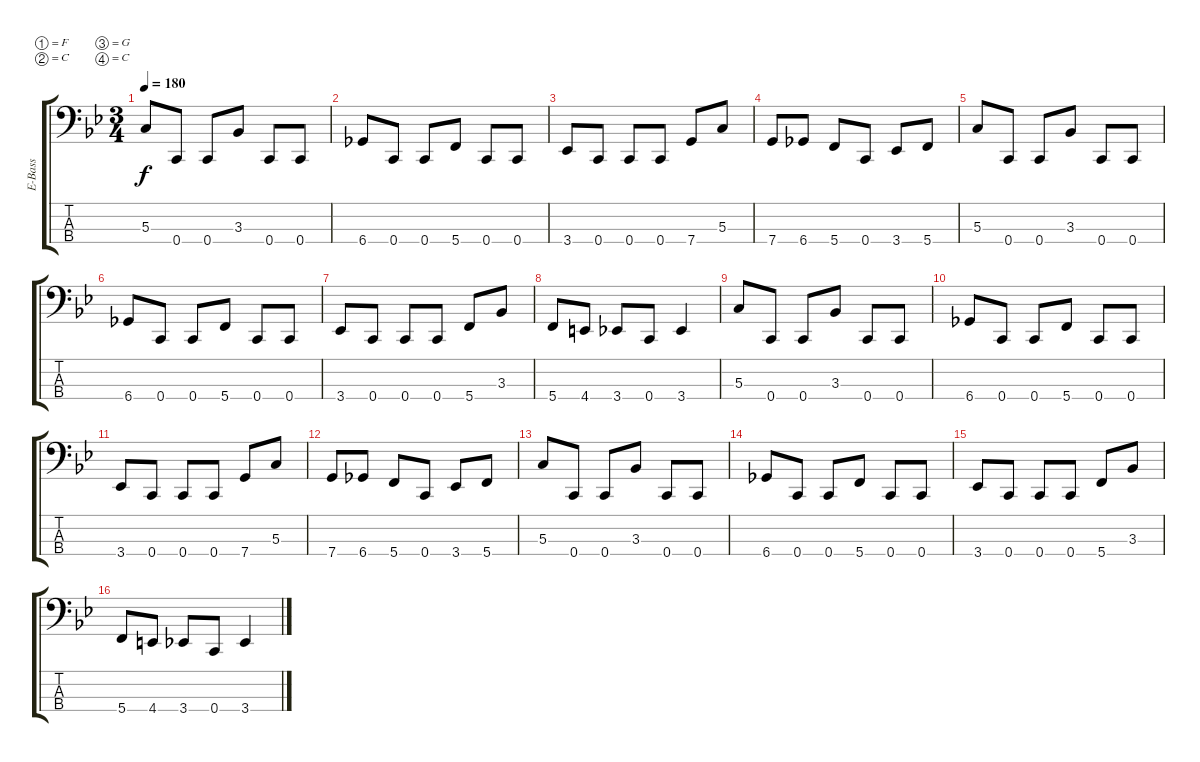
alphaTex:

\bracketExtendMode groupsimilarinstruments
\track ("Mike D'Antonio" "E-Bass") {instrument electricbasspick}
\staff {score tabs}
\tuning (F2 C2 G1 C1)
\ts (3 4)
\tempo 180
\clef f4
\ks bb
5.3{acc forcenatural}.8{dy f} 0.4{acc forcenatural}.8 0.4{acc forcenatural}.8 3.3{acc forcenatural}.8 0.4{acc forcenatural}.8 0.4{acc forcenatural}.8 |
6.4{acc b}.8 0.4{acc forcenatural}.8 0.4{acc forcenatural}.8 5.4{acc forcenatural}.8 0.4{acc forcenatural}.8 0.4{acc forcenatural}.8 |
3.4{acc forcenatural}.8 0.4{acc forcenatural}.8 0.4{acc forcenatural}.8 0.4{acc forcenatural}.8 7.4{acc forcenatural}.8 5.3{acc forcenatural}.8 |
7.4{acc forcenatural}.8 6.4{acc b}.8 5.4{acc forcenatural}.8 0.4{acc forcenatural}.8 3.4{acc forcenatural}.8 5.4{acc forcenatural}.8 |
5.3{acc forcenatural}.8 0.4{acc forcenatural}.8 0.4{acc forcenatural}.8 3.3{acc forcenatural}.8 0.4{acc forcenatural}.8 0.4{acc forcenatural}.8 |
6.4{acc b}.8 0.4{acc forcenatural}.8 0.4{acc forcenatural}.8 5.4{acc forcenatural}.8 0.4{acc forcenatural}.8 0.4{acc forcenatural}.8 |
3.4{acc forcenatural}.8 0.4{acc forcenatural}.8 0.4{acc forcenatural}.8 0.4{acc forcenatural}.8 5.4{acc forcenatural}.8 3.3{acc forcenatural}.8 |
5.4{acc forcenatural}.8 4.4{acc #}.8 3.4{acc forcenatural}.8 0.4{acc forcenatural}.8 3.4{acc forcenatural}.4 |
5.3{acc forcenatural}.8 0.4{acc forcenatural}.8 0.4{acc forcenatural}.8 3.3{acc forcenatural}.8 0.4{acc forcenatural}.8 0.4{acc forcenatural}.8 |
6.4{acc b}.8 0.4{acc forcenatural}.8 0.4{acc forcenatural}.8 5.4{acc forcenatural}.8 0.4{acc forcenatural}.8 0.4{acc forcenatural}.8 |
3.4{acc forcenatural}.8 0.4{acc forcenatural}.8 0.4{acc forcenatural}.8 0.4{acc forcenatural}.8 7.4{acc forcenatural}.8 5.3{acc forcenatural}.8 |
7.4{acc forcenatural}.8 6.4{acc b}.8 5.4{acc forcenatural}.8 0.4{acc forcenatural}.8 3.4{acc forcenatural}.8 5.4{acc forcenatural}.8 |
5.3{acc forcenatural}.8 0.4{acc forcenatural}.8 0.4{acc forcenatural}.8 3.3{acc forcenatural}.8 0.4{acc forcenatural}.8 0.4{acc forcenatural}.8 |
6.4{acc b}.8 0.4{acc forcenatural}.8 0.4{acc forcenatural}.8 5.4{acc forcenatural}.8 0.4{acc forcenatural}.8 0.4{acc forcenatural}.8 |
3.4{acc forcenatural}.8 0.4{acc forcenatural}.8 0.4{acc forcenatural}.8 0.4{acc forcenatural}.8 5.4{acc forcenatural}.8 3.3{acc forcenatural}.8 |
5.4{acc forcenatural}.8 4.4{acc #}.8 3.4{acc forcenatural}.8 0.4{acc forcenatural}.8 3.4{acc forcenatural}.4
